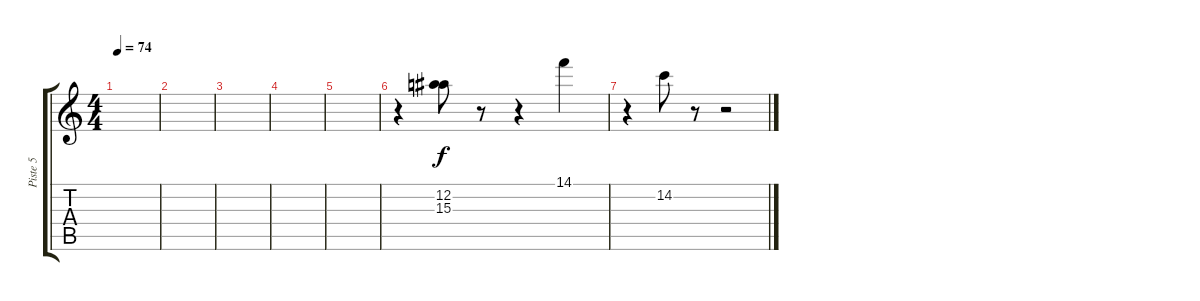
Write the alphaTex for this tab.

\track ("Piste 5" "Piste 5") {instrument distortionguitar}
\staff {score tabs}
\tuning (Eb4 Bb3 Gb3 Db3 Ab2 Eb2) {hide}
\ts (4 4)
\tempo 74
\clef g2
\ks c
|
|
|
|
|
r.4 (12.2 15.3).8 r.8 r.4 14.1.4 |
r.4 14.2.8 r.8 r.2
